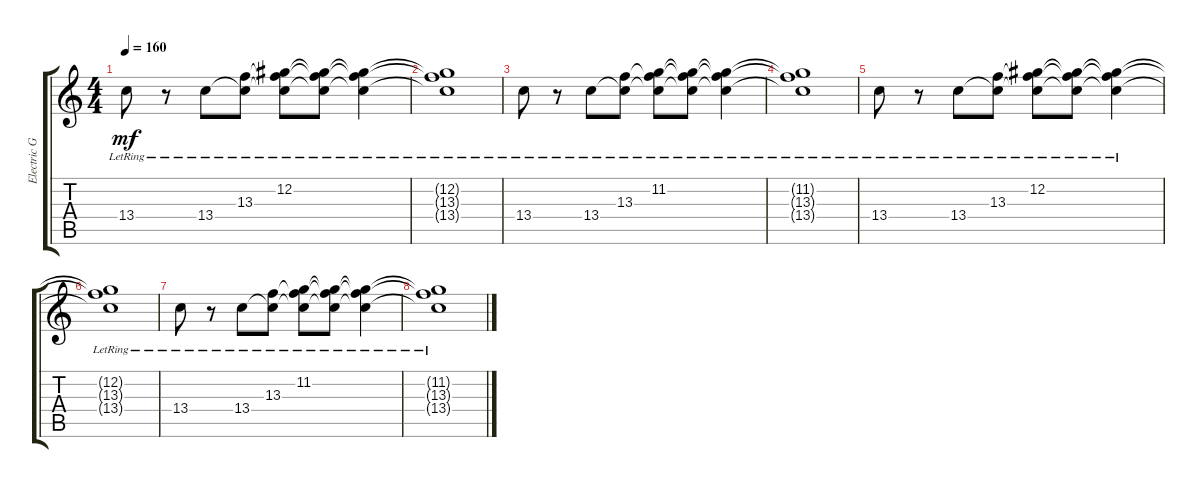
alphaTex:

\track ("Electric Guitar 1" "Electric G") {instrument distortionguitar}
\staff {score tabs}
\tuning (Db4 Ab3 E3 B2 Gb2 Db2) {hide}
\ts (4 4)
\tempo 160
\clef g2
\ks c
13.4{lr}.8{dy mf} r.8 13.4{lr}.8 (13.3{lr} 13.4{lr t}).8 (12.2{lr} 13.3{lr t} 13.4{lr t}).8 (12.2{lr t} 13.3{lr t} 13.4{lr t}).8 (12.2{lr t} 13.3{lr t} 13.4{lr t}).4 |
(12.2{lr t} 13.3{lr t} 13.4{lr t}).1 |
13.4{lr}.8 r.8 13.4{lr}.8 (13.3{lr} 13.4{lr t}).8 (11.2{lr} 13.3{lr t} 13.4{lr t}).8 (11.2{lr t} 13.3{lr t} 13.4{lr t}).8 (11.2{lr t} 13.3{lr t} 13.4{lr t}).4 |
(11.2{lr t} 13.3{lr t} 13.4{lr t}).1 |
13.4{lr}.8 r.8 13.4{lr}.8 (13.3{lr} 13.4{lr t}).8 (12.2{lr} 13.3{lr t} 13.4{lr t}).8 (12.2{lr t} 13.3{lr t} 13.4{lr t}).8 (12.2{lr t} 13.3{lr t} 13.4{lr t}).4 |
(12.2{lr t} 13.3{lr t} 13.4{lr t}).1 |
13.4{lr}.8 r.8 13.4{lr}.8 (13.3{lr} 13.4{lr t}).8 (11.2{lr} 13.3{lr t} 13.4{lr t}).8 (11.2{lr t} 13.3{lr t} 13.4{lr t}).8 (11.2{lr t} 13.3{lr t} 13.4{lr t}).4 |
(11.2{lr t} 13.3{lr t} 13.4{lr t}).1
